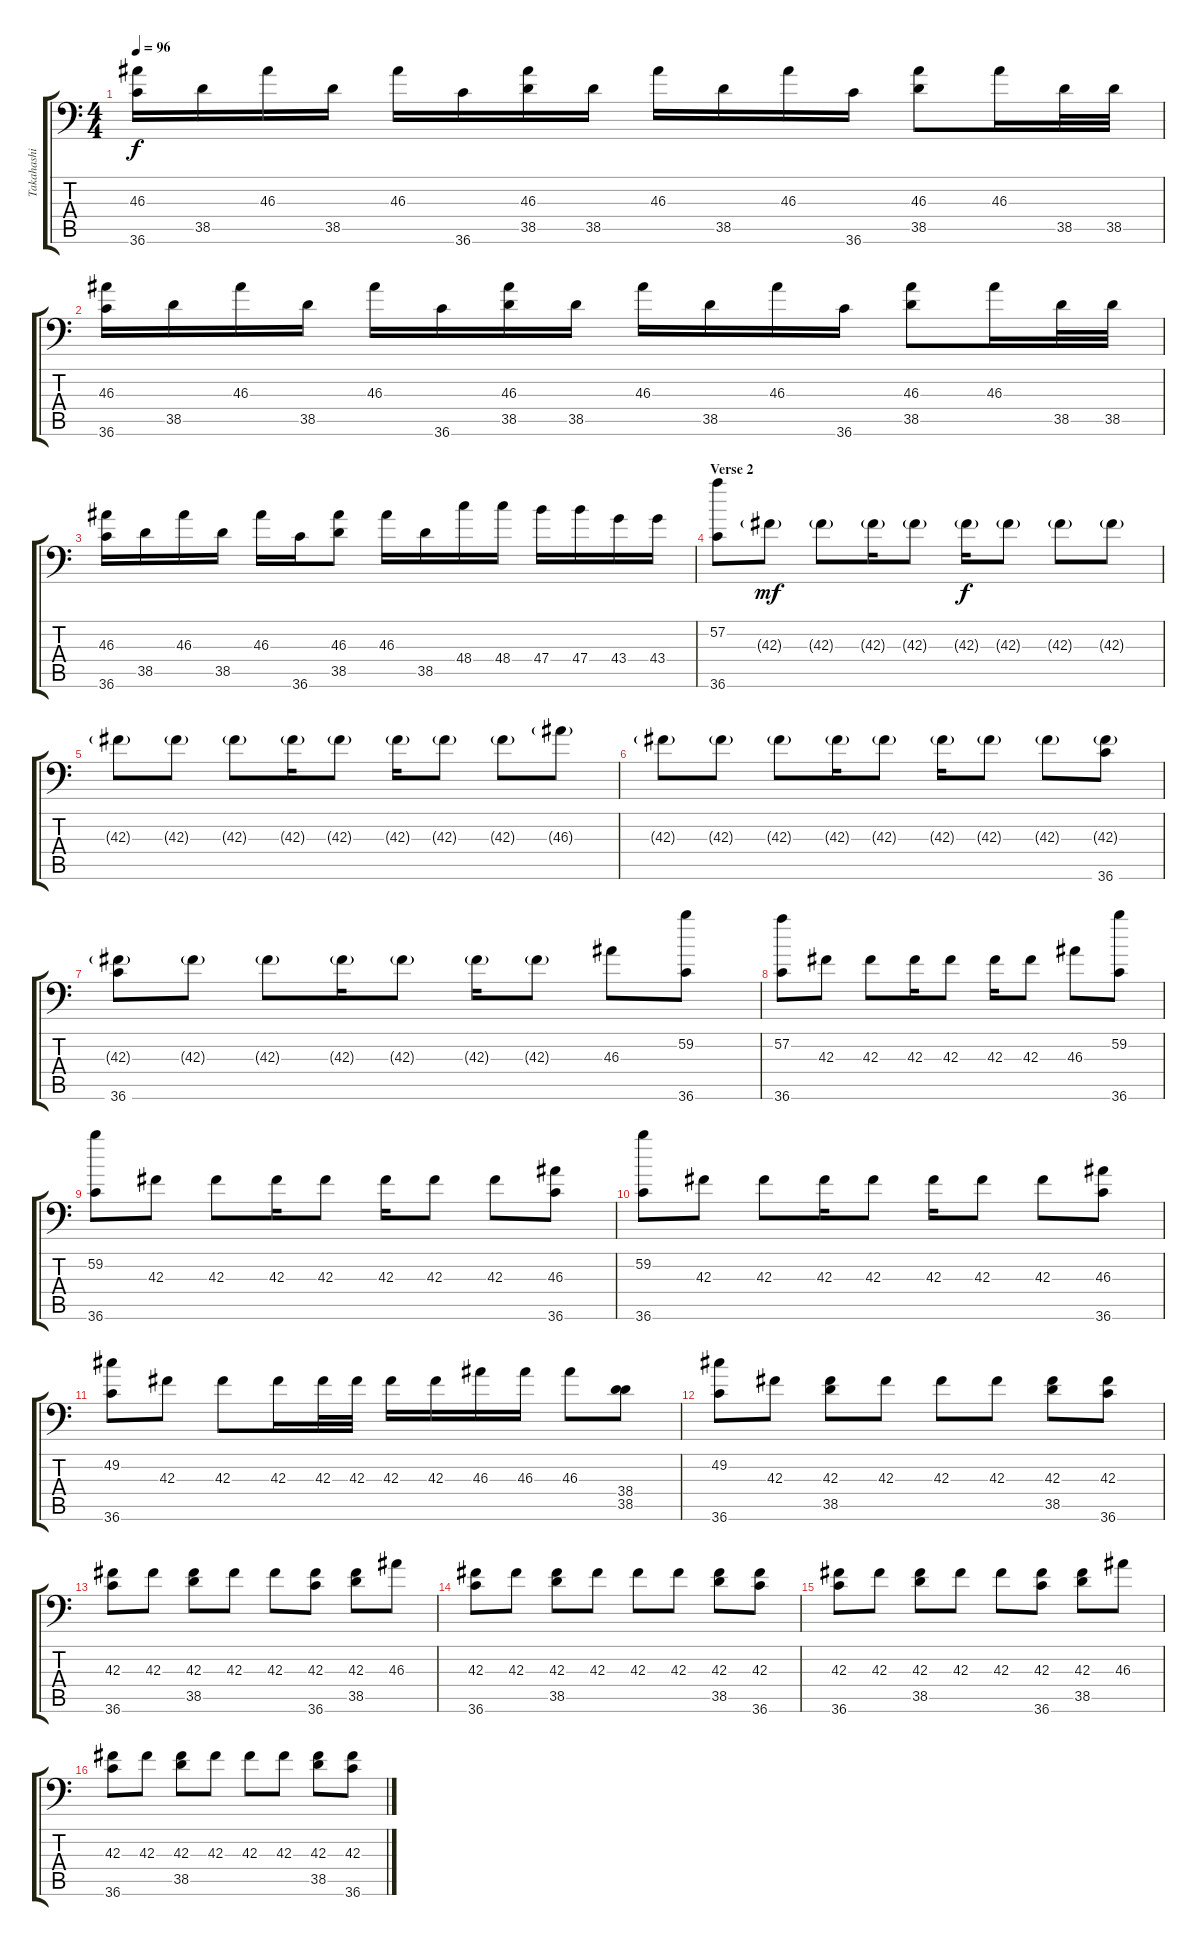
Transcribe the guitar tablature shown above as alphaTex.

\track ("Takahashi Kumiko" "Takahashi ") {instrument acousticgrandpiano}
\staff {score tabs}
\tuning (C-1 C-1 C-1 C-1 C-1 C-1) {hide}
\ts (4 4)
\tempo 96
\clef f4
\ks c
(46.3 36.6).16{dy f} 38.5.16 46.3.16 38.5.16 46.3.16 36.6.16 (46.3 38.5).16 38.5.16 46.3.16 38.5.16 46.3.16 36.6.16 (46.3 38.5).8 46.3.16 38.5.32 38.5.32 |
(46.3 36.6).16 38.5.16 46.3.16 38.5.16 46.3.16 36.6.16 (46.3 38.5).16 38.5.16 46.3.16 38.5.16 46.3.16 36.6.16 (46.3 38.5).8 46.3.16 38.5.32 38.5.32 |
(46.3 36.6).16 38.5.16 46.3.16 38.5.16 46.3.16 36.6.16 (46.3 38.5).8 46.3.16 38.5.16 48.4.16 48.4.16 47.4.16 47.4.16 43.4.16 43.4.16 |
\section ("" "Verse 2")
(57.2 36.6).8 42.3{g}.8{dy mf} 42.3{g}.8 42.3{g}.16 42.3{g}.8 42.3{g}.16{dy f} 42.3{g}.8 42.3{g}.8 42.3{g}.8 |
42.3{g}.8 42.3{g}.8 42.3{g}.8 42.3{g}.16 42.3{g}.8 42.3{g}.16 42.3{g}.8 42.3{g}.8 46.3{g}.8 |
42.3{g}.8 42.3{g}.8 42.3{g}.8 42.3{g}.16 42.3{g}.8 42.3{g}.16 42.3{g}.8 42.3{g}.8 (42.3{g} 36.6).8 |
(42.3{g} 36.6).8 42.3{g}.8 42.3{g}.8 42.3{g}.16 42.3{g}.8 42.3{g}.16 42.3{g}.8 46.3.8 (59.2 36.6).8 |
(57.2 36.6).8 42.3.8 42.3.8 42.3.16 42.3.8 42.3.16 42.3.8 46.3.8 (59.2 36.6).8 |
(59.2 36.6).8 42.3.8 42.3.8 42.3.16 42.3.8 42.3.16 42.3.8 42.3.8 (46.3 36.6).8 |
(59.2 36.6).8 42.3.8 42.3.8 42.3.16 42.3.8 42.3.16 42.3.8 42.3.8 (46.3 36.6).8 |
(49.2 36.6).8 42.3.8 42.3.8 42.3.16 42.3.32 42.3.32 42.3.16 42.3.16 46.3.16 46.3.16 46.3.8 (38.4 38.5).8 |
(49.2 36.6).8 42.3.8 (42.3 38.5).8 42.3.8 42.3.8 42.3.8 (42.3 38.5).8 (42.3 36.6).8 |
(42.3 36.6).8 42.3.8 (42.3 38.5).8 42.3.8 42.3.8 (42.3 36.6).8 (42.3 38.5).8 46.3.8 |
(42.3 36.6).8 42.3.8 (42.3 38.5).8 42.3.8 42.3.8 42.3.8 (42.3 38.5).8 (42.3 36.6).8 |
(42.3 36.6).8 42.3.8 (42.3 38.5).8 42.3.8 42.3.8 (42.3 36.6).8 (42.3 38.5).8 46.3.8 |
(42.3 36.6).8 42.3.8 (42.3 38.5).8 42.3.8 42.3.8 42.3.8 (42.3 38.5).8 (42.3 36.6).8
